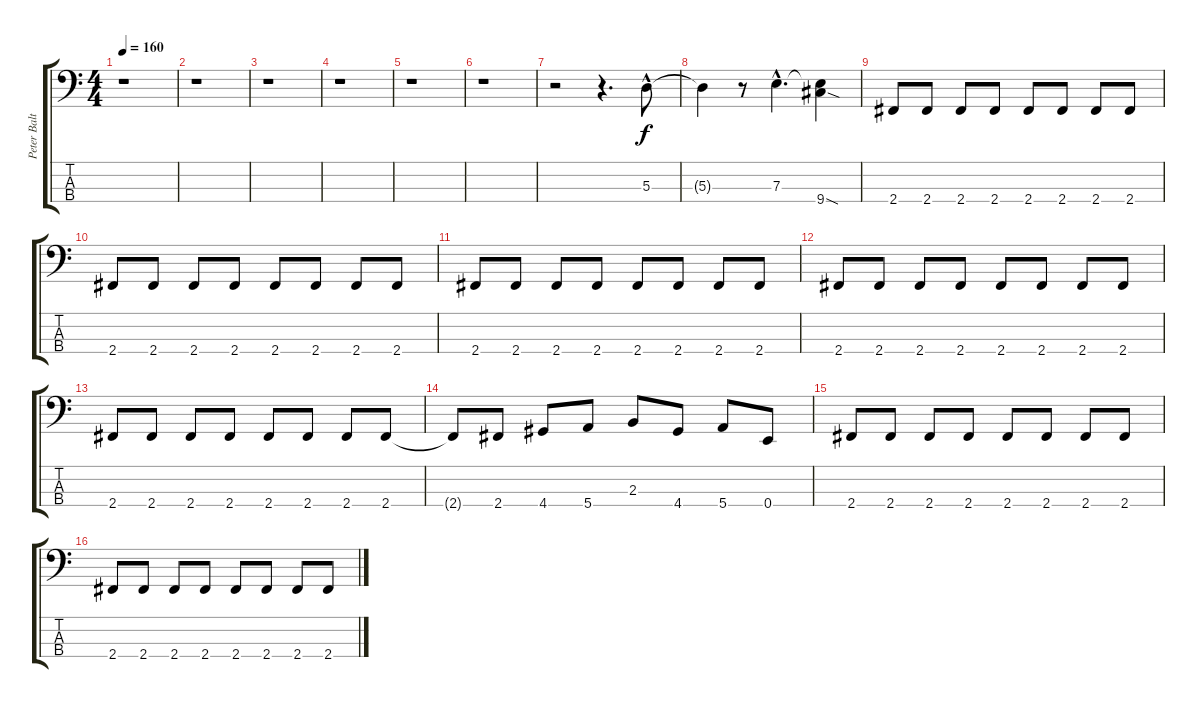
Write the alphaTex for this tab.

\track ("Peter Baltes" "Peter Balt") {solo instrument electricbassfinger}
\staff {score tabs}
\tuning (G2 D2 A1 E1) {hide}
\ts (4 4)
\tempo 160
\clef f4
\ks c
r.1{dy f instrument electricbassfinger} |
r.1 |
r.1 |
r.1 |
r.1 |
r.1 |
r.2 r.4{d} 5.3{hac}.8 |
5.3{t}.4 r.8 7.3{hac}.4{d} (7.3{t} 9.4{sod}).4 |
2.4.8 2.4.8 2.4.8 2.4.8 2.4.8 2.4.8 2.4.8 2.4.8 |
2.4.8 2.4.8 2.4.8 2.4.8 2.4.8 2.4.8 2.4.8 2.4.8 |
2.4.8 2.4.8 2.4.8 2.4.8 2.4.8 2.4.8 2.4.8 2.4.8 |
2.4.8 2.4.8 2.4.8 2.4.8 2.4.8 2.4.8 2.4.8 2.4.8 |
2.4.8 2.4.8 2.4.8 2.4.8 2.4.8 2.4.8 2.4.8 2.4.8 |
2.4{t}.8 2.4.8 4.4.8 5.4.8 2.3.8 4.4.8 5.4.8 0.4.8 |
2.4.8 2.4.8 2.4.8 2.4.8 2.4.8 2.4.8 2.4.8 2.4.8 |
2.4.8 2.4.8 2.4.8 2.4.8 2.4.8 2.4.8 2.4.8 2.4.8
